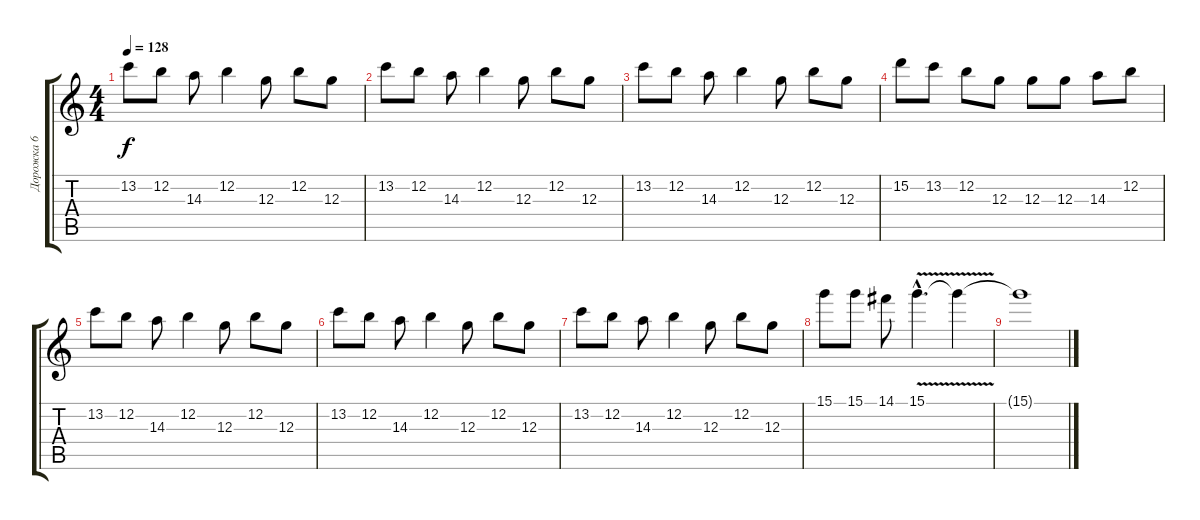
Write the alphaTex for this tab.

\track ("Дорожка 6" "Дорожка 6") {instrument distortionguitar}
\staff {score tabs}
\tuning (E4 B3 G3 D3 A2 E2) {hide}
\ts (4 4)
\tempo 128
\clef g2
\ks c
13.2.8{dy f} 12.2.8 14.3.8 12.2.4 12.3.8 12.2.8 12.3.8 |
13.2.8 12.2.8 14.3.8 12.2.4 12.3.8 12.2.8 12.3.8 |
13.2.8 12.2.8 14.3.8 12.2.4 12.3.8 12.2.8 12.3.8 |
15.2.8 13.2.8 12.2.8 12.3.8 12.3.8 12.3.8 14.3.8 12.2.8 |
13.2.8 12.2.8 14.3.8 12.2.4 12.3.8 12.2.8 12.3.8 |
13.2.8 12.2.8 14.3.8 12.2.4 12.3.8 12.2.8 12.3.8 |
13.2.8 12.2.8 14.3.8 12.2.4 12.3.8 12.2.8 12.3.8 |
15.1.8 15.1.8 14.1.8 15.1{v hac}.4{d} 15.1{t}.4 |
15.1{t}.1
